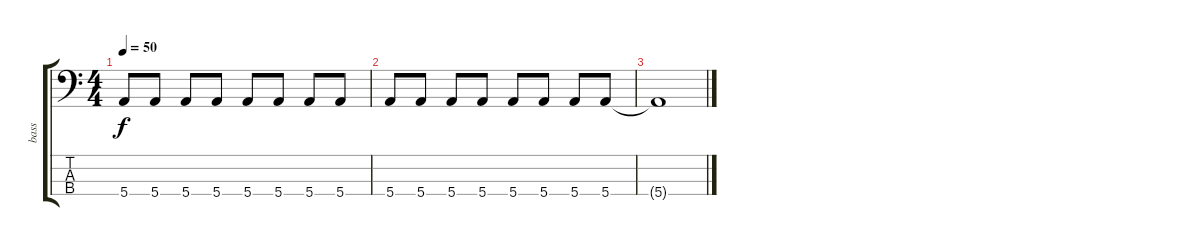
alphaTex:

\track ("bass" "bass") {instrument electricbassfinger}
\staff {score tabs}
\tuning (G2 D2 A1 E1) {hide}
\ts (4 4)
\tempo 50
\clef f4
\ks c
5.4.8{dy f} 5.4.8 5.4.8 5.4.8 5.4.8 5.4.8 5.4.8 5.4.8 |
5.4.8 5.4.8 5.4.8 5.4.8 5.4.8 5.4.8 5.4.8 5.4.8 |
5.4{t}.1
